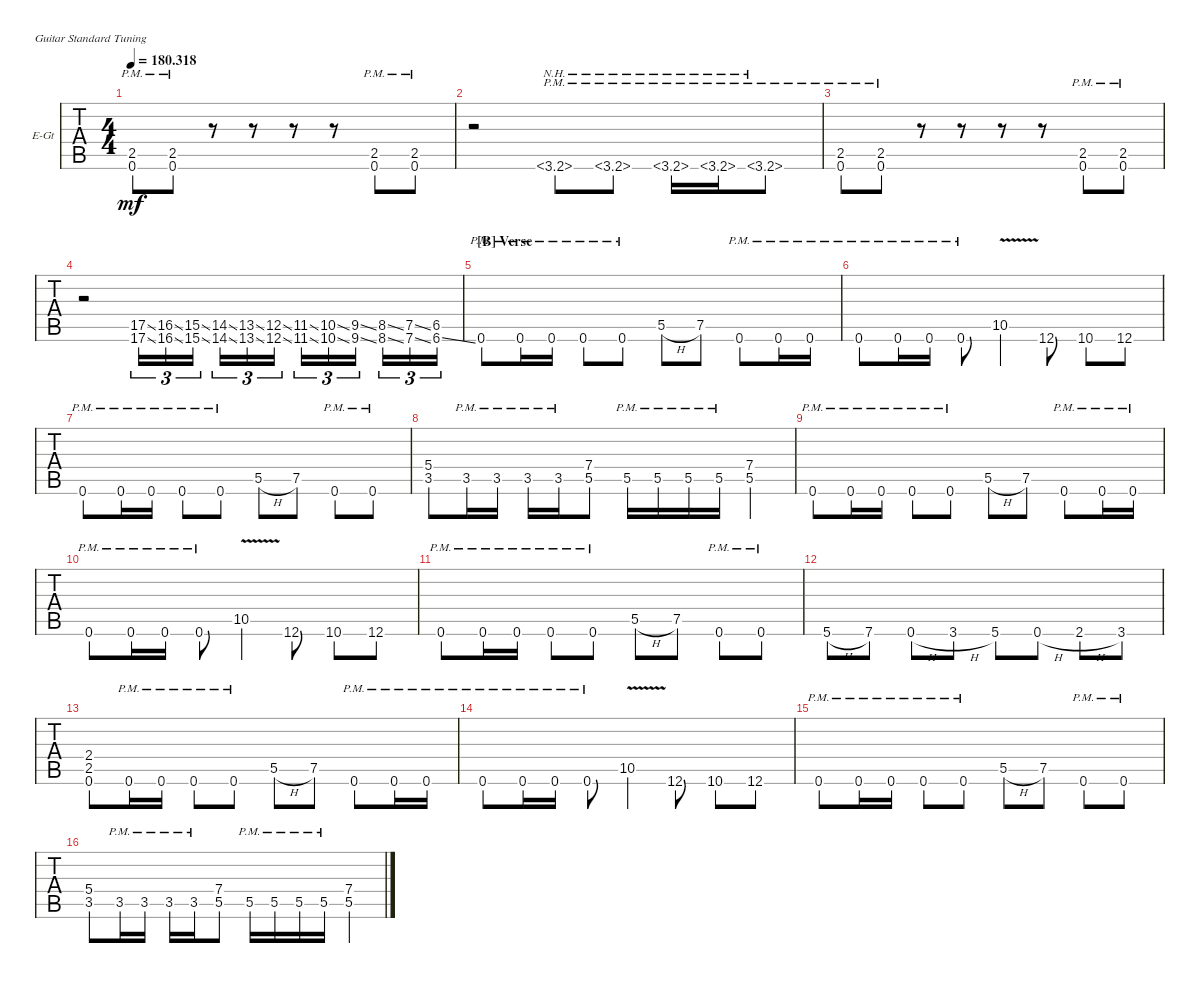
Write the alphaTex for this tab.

\defaultSystemsLayout 4
\bracketExtendMode groupsimilarinstruments
\multiBarRest
\firstSystemTrackNameOrientation horizontal
\otherSystemsTrackNameOrientation horizontal
\track ("Matthew" "E-Gt") {instrument distortionguitar}
\staff {tabs}
\tuning (E4 B3 G3 D3 A2 E2)
\ts (4 4)
\tempo
180.318
\accidentals auto
\clef g2
\ottava regular
\simile none
\ks c
(0.6{pm} 2.5{pm}).8{dy mf} (0.6{pm} 2.5{pm}).8 r.8 r.8 r.8 r.8 (0.6{pm} 2.5{pm}).8 (0.6{pm} 2.5{pm}).8 |
r.2 3.6{nh pm}.8 3.6{nh pm}.8 3.6{nh pm}.16 3.6{nh pm}.16 3.6{nh pm}.8 |
(0.6{pm} 2.5{pm}).8 (0.6{pm} 2.5{pm}).8 r.8 r.8 r.8 r.8 (0.6{pm} 2.5{pm}).8 (0.6{pm} 2.5{pm}).8 |
r.2 (17.6{ss} 17.5{ss}).16{tu (3 2)} (16.6{ss} 16.5{ss}).16{tu (3 2)} (15.6{ss} 15.5{ss}).16{tu (3 2)} (14.6{ss} 14.5{ss}).16{tu (3 2)} (13.6{ss} 13.5{ss}).16{tu (3 2)} (12.6{ss} 12.5{ss}).16{tu (3 2)} (11.6{ss} 11.5{ss}).16{tu (3 2)} (10.6{ss} 10.5{ss}).16{tu (3 2)} (9.6{ss} 9.5{ss}).16{tu (3 2)} (8.6{ss} 8.5{ss}).16{tu (3 2)} (7.6{ss} 7.5{ss}).16{tu (3 2)} (6.6{ss} 6.5).16{tu (3 2)} |
\section ("B" "Verse")
0.6{pm}.8 0.6{pm}.16 0.6{pm}.16 0.6{pm}.8 0.6{pm}.8 5.5{h}.8 7.5.8 0.6{pm}.8 0.6{pm}.16 0.6{pm}.16 |
0.6{pm}.8 0.6{pm}.16 0.6{pm}.16 0.6{pm}.8 10.5{v}.4 12.6.8 10.6.8 12.6.8 |
0.6{pm}.8 0.6{pm}.16 0.6{pm}.16 0.6{pm}.8 0.6{pm}.8 5.5{h}.8 7.5.8 0.6{pm}.8 0.6{pm}.8 |
(3.5 5.4).8 3.5{pm}.16 3.5{pm}.16 3.5{pm}.16 3.5{pm}.16 (5.5 7.4).8 5.5{pm}.16 5.5{pm}.16 5.5{pm}.16 5.5{pm}.16 (5.5 7.4).4 |
0.6{pm}.8 0.6{pm}.16 0.6{pm}.16 0.6{pm}.8 0.6{pm}.8 5.5{h}.8 7.5.8 0.6{pm}.8 0.6{pm}.16 0.6{pm}.16 |
0.6{pm}.8 0.6{pm}.16 0.6{pm}.16 0.6{pm}.8 10.5{v}.4 12.6.8 10.6.8 12.6.8 |
0.6{pm}.8 0.6{pm}.16 0.6{pm}.16 0.6{pm}.8 0.6{pm}.8 5.5{h}.8 7.5.8 0.6{pm}.8 0.6{pm}.8 |
5.6{h}.8 7.6.8 0.6{h}.8 3.6{h}.8 5.6.8 0.6{h}.8 2.6{h}.8 3.6.8 |
(0.6 2.5 2.4).8 0.6{pm}.16 0.6{pm}.16 0.6{pm}.8 0.6{pm}.8 5.5{h}.8 7.5.8 0.6{pm}.8 0.6{pm}.16 0.6{pm}.16 |
0.6{pm}.8 0.6{pm}.16 0.6{pm}.16 0.6{pm}.8 10.5{v}.4 12.6.8 10.6.8 12.6.8 |
0.6{pm}.8 0.6{pm}.16 0.6{pm}.16 0.6{pm}.8 0.6{pm}.8 5.5{h}.8 7.5.8 0.6{pm}.8 0.6{pm}.8 |
(3.5 5.4).8 3.5{pm}.16 3.5{pm}.16 3.5{pm}.16 3.5{pm}.16 (5.5 7.4).8 5.5{pm}.16 5.5{pm}.16 5.5{pm}.16 5.5{pm}.16 (5.5 7.4).4
